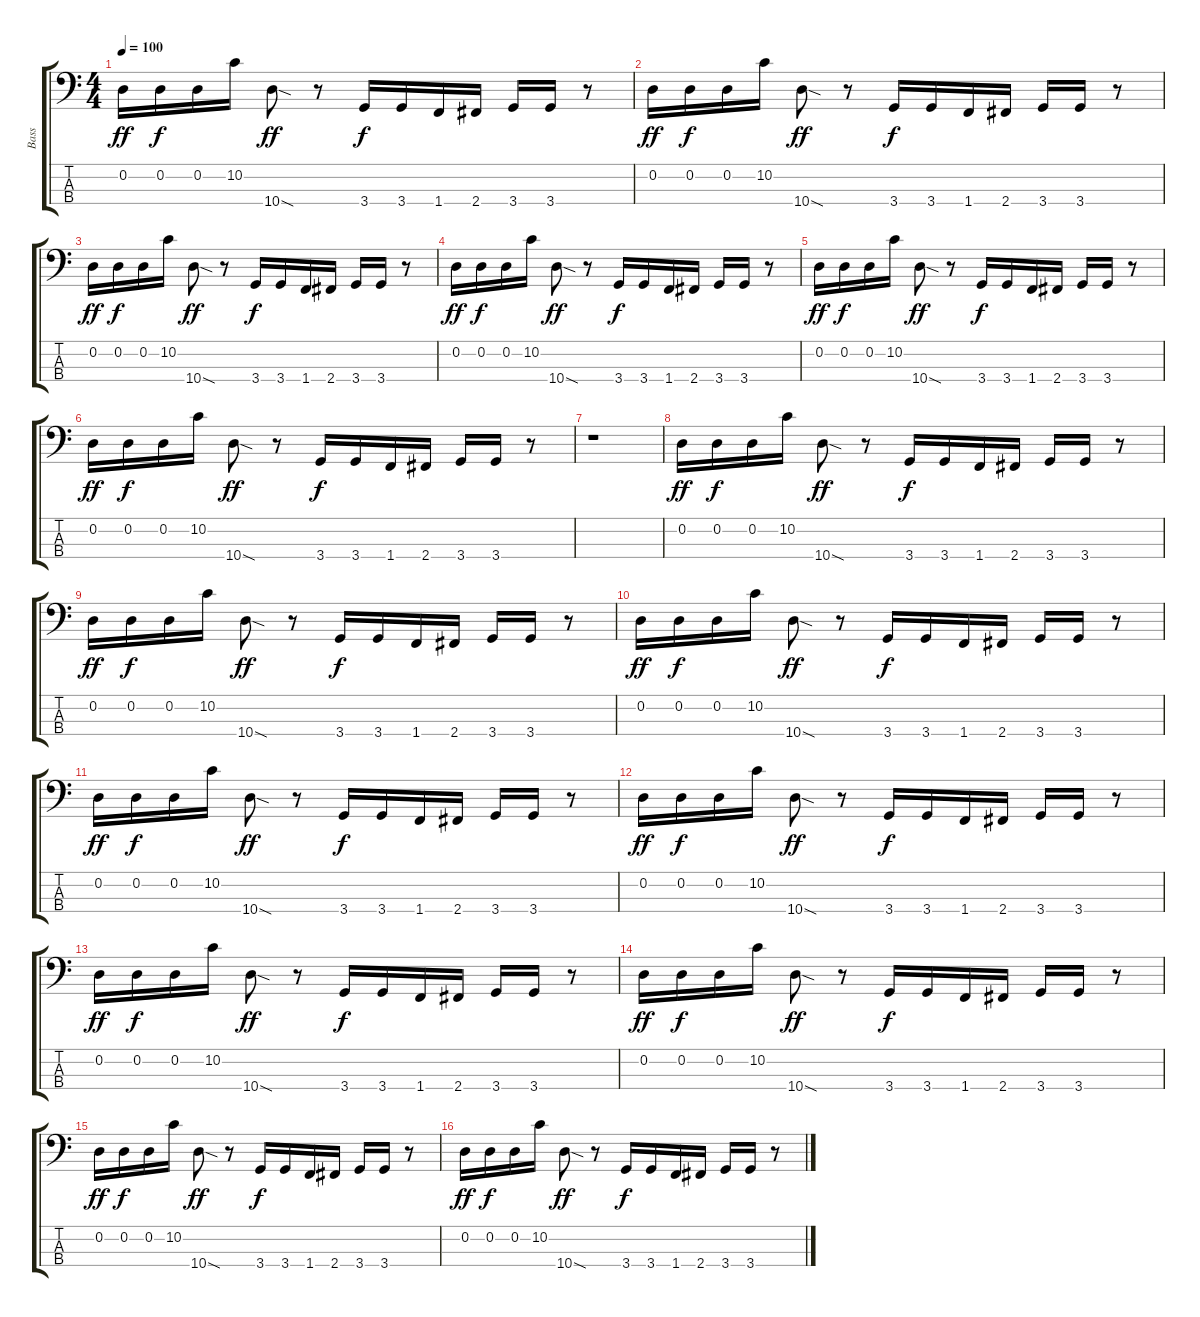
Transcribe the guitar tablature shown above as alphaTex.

\track ("Bass" "Bass") {instrument fretlessbass}
\staff {score tabs}
\tuning (G2 D2 A1 E1) {hide}
\ts (4 4)
\tempo 100
\clef f4
\ks c
0.2.16{dy ff} 0.2.16{dy f} 0.2.16 10.2.16 10.4{sod}.8{dy ff} r.8 3.4.16{dy f} 3.4.16 1.4.16 2.4.16 3.4.16 3.4.16 r.8 |
0.2.16{dy ff} 0.2.16{dy f} 0.2.16 10.2.16 10.4{sod}.8{dy ff} r.8 3.4.16{dy f} 3.4.16 1.4.16 2.4.16 3.4.16 3.4.16 r.8 |
0.2.16{dy ff} 0.2.16{dy f} 0.2.16 10.2.16 10.4{sod}.8{dy ff} r.8 3.4.16{dy f} 3.4.16 1.4.16 2.4.16 3.4.16 3.4.16 r.8 |
0.2.16{dy ff} 0.2.16{dy f} 0.2.16 10.2.16 10.4{sod}.8{dy ff} r.8 3.4.16{dy f} 3.4.16 1.4.16 2.4.16 3.4.16 3.4.16 r.8 |
0.2.16{dy ff} 0.2.16{dy f} 0.2.16 10.2.16 10.4{sod}.8{dy ff} r.8 3.4.16{dy f} 3.4.16 1.4.16 2.4.16 3.4.16 3.4.16 r.8 |
0.2.16{dy ff} 0.2.16{dy f} 0.2.16 10.2.16 10.4{sod}.8{dy ff} r.8 3.4.16{dy f} 3.4.16 1.4.16 2.4.16 3.4.16 3.4.16 r.8 |
r.1 |
0.2.16{dy ff} 0.2.16{dy f} 0.2.16 10.2.16 10.4{sod}.8{dy ff} r.8 3.4.16{dy f} 3.4.16 1.4.16 2.4.16 3.4.16 3.4.16 r.8 |
0.2.16{dy ff} 0.2.16{dy f} 0.2.16 10.2.16 10.4{sod}.8{dy ff} r.8 3.4.16{dy f} 3.4.16 1.4.16 2.4.16 3.4.16 3.4.16 r.8 |
0.2.16{dy ff} 0.2.16{dy f} 0.2.16 10.2.16 10.4{sod}.8{dy ff} r.8 3.4.16{dy f} 3.4.16 1.4.16 2.4.16 3.4.16 3.4.16 r.8 |
0.2.16{dy ff} 0.2.16{dy f} 0.2.16 10.2.16 10.4{sod}.8{dy ff} r.8 3.4.16{dy f} 3.4.16 1.4.16 2.4.16 3.4.16 3.4.16 r.8 |
0.2.16{dy ff} 0.2.16{dy f} 0.2.16 10.2.16 10.4{sod}.8{dy ff} r.8 3.4.16{dy f} 3.4.16 1.4.16 2.4.16 3.4.16 3.4.16 r.8 |
0.2.16{dy ff} 0.2.16{dy f} 0.2.16 10.2.16 10.4{sod}.8{dy ff} r.8 3.4.16{dy f} 3.4.16 1.4.16 2.4.16 3.4.16 3.4.16 r.8 |
0.2.16{dy ff} 0.2.16{dy f} 0.2.16 10.2.16 10.4{sod}.8{dy ff} r.8 3.4.16{dy f} 3.4.16 1.4.16 2.4.16 3.4.16 3.4.16 r.8 |
0.2.16{dy ff} 0.2.16{dy f} 0.2.16 10.2.16 10.4{sod}.8{dy ff} r.8 3.4.16{dy f} 3.4.16 1.4.16 2.4.16 3.4.16 3.4.16 r.8 |
0.2.16{dy ff} 0.2.16{dy f} 0.2.16 10.2.16 10.4{sod}.8{dy ff} r.8 3.4.16{dy f} 3.4.16 1.4.16 2.4.16 3.4.16 3.4.16 r.8
